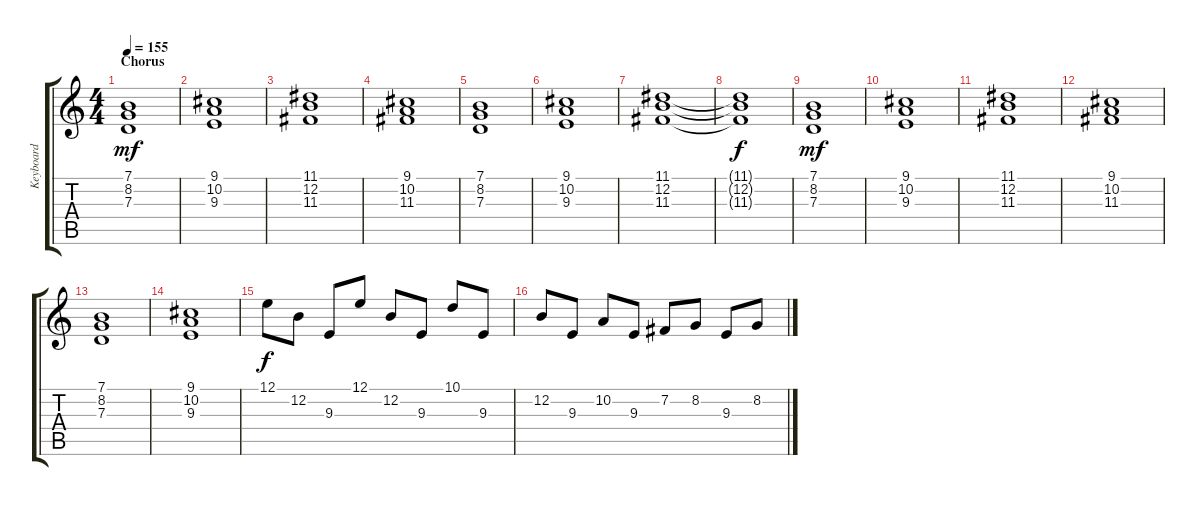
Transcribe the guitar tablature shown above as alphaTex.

\track ("Keyboard" "Keyboard") {instrument lead8bassandlead}
\staff {score tabs}
\tuning (E4 B3 G3 D3 A2 E2) {hide}
\ts (4 4)
\section ("" "Chorus")
\tempo 155
\clef g2
\ks c
(7.1 8.2 7.3).1{dy mf} |
(9.1 10.2 9.3).1 |
(11.1 12.2 11.3).1 |
(9.1 10.2 11.3).1 |
(7.1 8.2 7.3).1 |
(9.1 10.2 9.3).1 |
(11.1 12.2 11.3).1 |
(11.1{t} 12.2{t} 11.3{t}).1{dy f} |
(7.1 8.2 7.3).1{dy mf} |
(9.1 10.2 9.3).1 |
(11.1 12.2 11.3).1 |
(9.1 10.2 11.3).1 |
(7.1 8.2 7.3).1 |
(9.1 10.2 9.3).1 |
12.1.8{dy f instrument lead8bassandlead} 12.2.8 9.3.8 12.1.8 12.2.8 9.3.8 10.1.8 9.3.8 |
12.2.8 9.3.8 10.2.8 9.3.8 7.2.8 8.2.8 9.3.8 8.2.8
